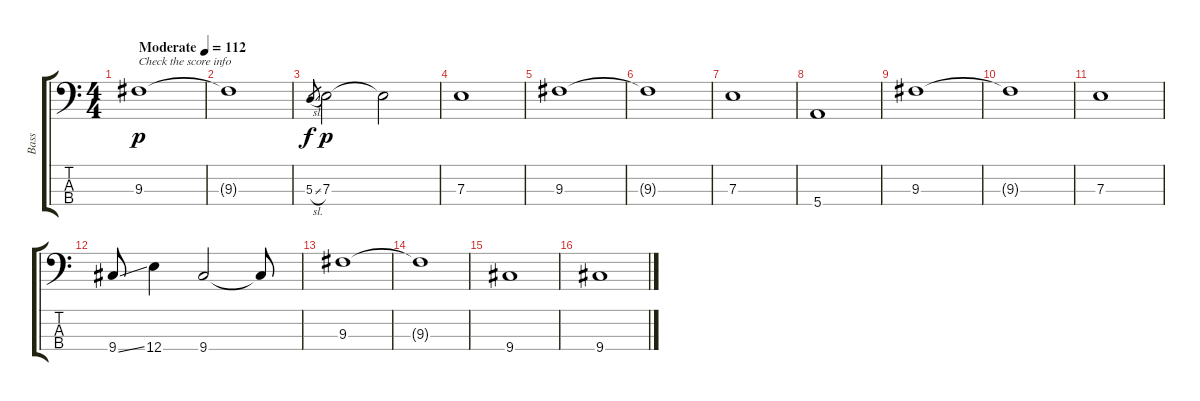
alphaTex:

\track ("Bass" "Bass") {instrument electricbassfinger}
\staff {score tabs}
\tuning (G2 D2 A1 E1) {hide}
\ts (4 4)
\tempo (112 "Moderate")
\clef f4
\ks c
9.3.1{txt "Check the score info" dy p instrument electricbassfinger} |
9.3{t}.1 |
5.3{sl}.8{gr dy f} 7.3.2{dy p} 7.3{t}.2 |
7.3.1 |
9.3.1 |
9.3{t}.1 |
7.3.1 |
5.4.1 |
9.3.1 |
9.3{t}.1 |
7.3.1 |
9.4{ss}.8 12.4.4 9.4.2 9.4{t}.8 |
9.3.1 |
9.3{t}.1 |
9.4.1 |
9.4.1
